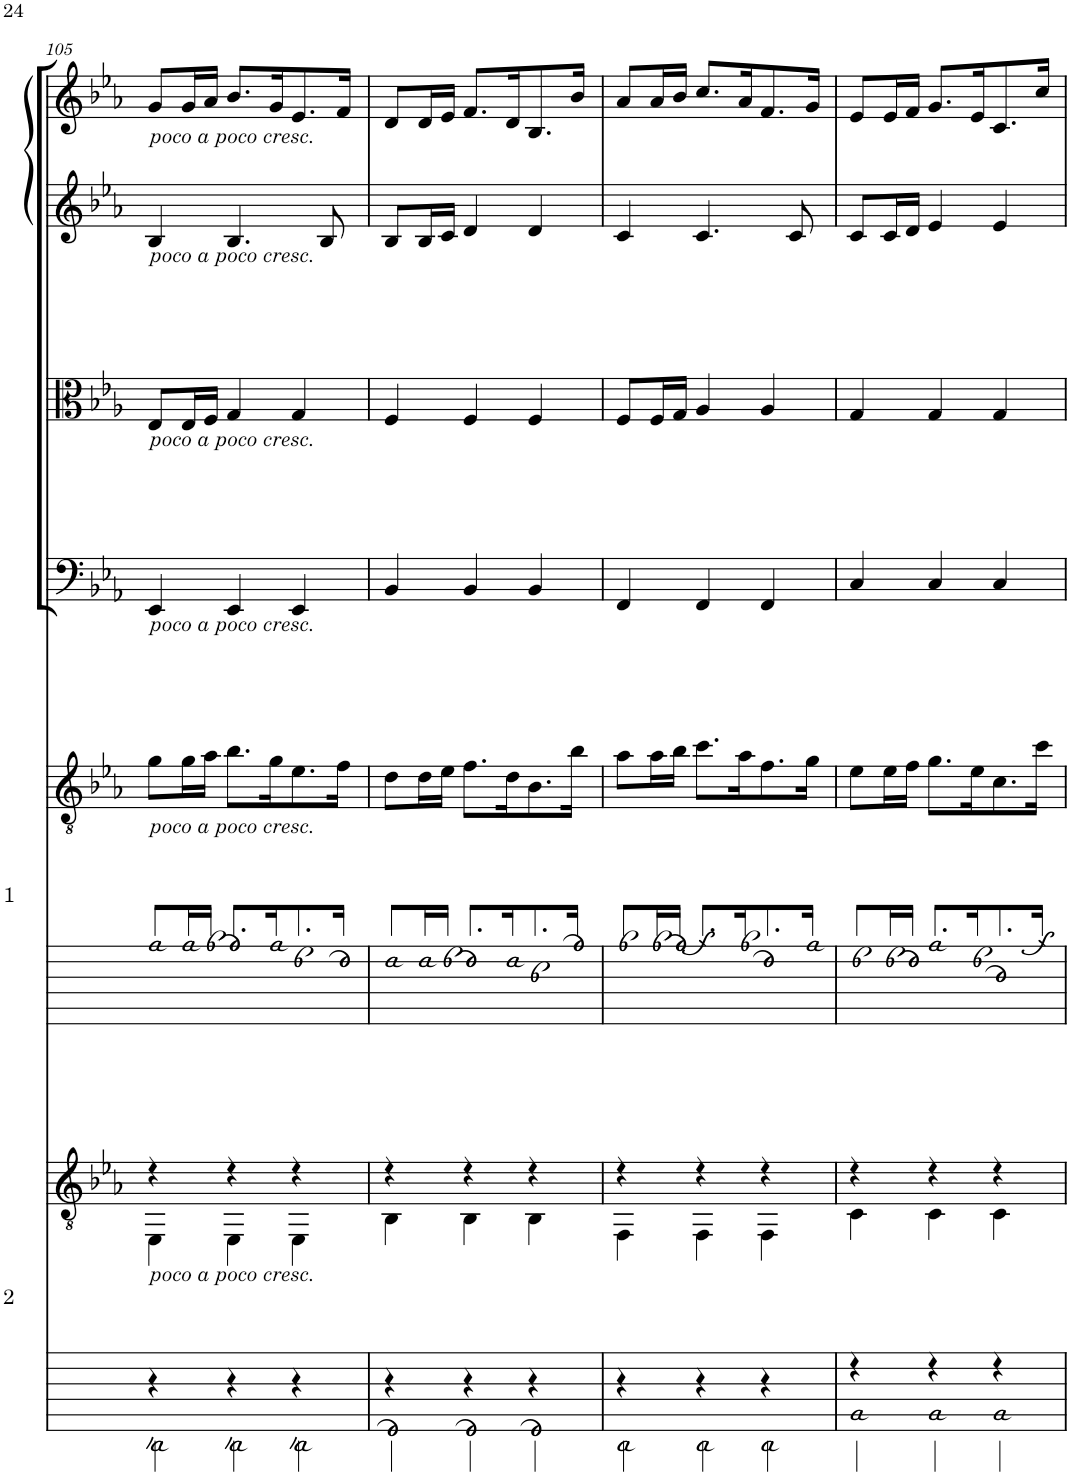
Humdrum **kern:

**kern	**kern	**kern	**kern	**kern	**kern	**kern	**kern
*part6	*part6	*part5	*part5	*part4	*part3	*part2	*part1
*staff8	*staff7	*staff6	*staff5	*staff4	*staff3	*staff2	*staff1
*I"2	*	*I"1	*	*I"Basso  e Continuo	*I"Viola	*I"Violino 2	*I"Violino 1
*	*	*	*	*	*I'Vla	*I'Vln	*I'Vln
!!LO:PB:g=z
*	*clefGv2	*	*clefGv2	*clefF4	*clefC3	*clefG2	*clefG2
*k[b-e-a-]	*k[b-e-a-]	*k[b-e-a-]	*k[b-e-a-]	*k[b-e-a-]	*k[b-e-a-]	*k[b-e-a-]	*k[b-e-a-]
*M3/4	*M3/4	*M3/4	*M3/4	*M3/4	*M3/4	*M3/4	*M3/4
=105	=105	=105	=105	=105	=105	=105	=105
*^	*^	*	*	*	*	*	*
!	!	!	!	!	!	!	!	!	!LO:TX:b:i:t=poco a poco cresc.
!	!	!	!	!	!	!	!	!LO:TX:b:i:t=poco a poco cresc.	!
!	!	!	!	!	!	!	!LO:TX:b:i:t=poco a poco cresc.	!	!
!	!	!	!	!	!	!LO:TX:b:i:t=poco a poco cresc.	!	!	!
!	!	!	!	!	!LO:TX:b:i:t=poco a poco cresc.	!	!	!	!
!	!	!LO:TX:b:i:t=poco a poco cresc.	!	!	!	!	!	!	!
4r	4EE-\	4r	4EE-\	8g/L	8g\L	4EE-/	8E-/L	4B-/	8g/L
.	.	.	.	16g/L	16g\L	.	16E-/L	.	16g/L
.	.	.	.	16a-/JJ	16a-\JJ	.	16F/JJ	.	16a-/JJ
4r	4EE-\	4r	4EE-\	8.b-/L	8.b-\L	4EE-/	4G/	4.B-/	8.b-/L
.	.	.	.	16g/K	16g\K	.	.	.	16g/K
4r	4EE-\	4r	4EE-\	8.e-/	8.e-\	4EE-/	4G/	.	8.e-/
.	.	.	.	.	.	.	.	8B-/	.
.	.	.	.	16f/Jk	16f\Jk	.	.	.	16f/Jk
=106	=106	=106	=106	=106	=106	=106	=106	=106	=106
4r	4BB-\	4r	4BB-\	8d/L	8d\L	4BB-/	4F/	8B-/L	8d/L
.	.	.	.	16d/L	16d\L	.	.	16B-/L	16d/L
.	.	.	.	16e-/JJ	16e-\JJ	.	.	16c/JJ	16e-/JJ
4r	4BB-\	4r	4BB-\	8.f/L	8.f\L	4BB-/	4F/	4d/	8.f/L
.	.	.	.	16d/K	16d\K	.	.	.	16d/K
4r	4BB-\	4r	4BB-\	8.B-/	8.B-\	4BB-/	4F/	4d/	8.B-/
.	.	.	.	16b-/Jk	16b-\Jk	.	.	.	16b-/Jk
=107	=107	=107	=107	=107	=107	=107	=107	=107	=107
4r	4FF\	4r	4FF\	8a-/L	8a-\L	4FF/	8F/L	4c/	8a-/L
.	.	.	.	16a-/L	16a-\L	.	16F/L	.	16a-/L
.	.	.	.	16b-/JJ	16b-\JJ	.	16G/JJ	.	16b-/JJ
4r	4FF\	4r	4FF\	8.cc/L	8.cc\L	4FF/	4A-/	4.c/	8.cc/L
.	.	.	.	16a-/K	16a-\K	.	.	.	16a-/K
4r	4FF\	4r	4FF\	8.f/	8.f\	4FF/	4A-/	.	8.f/
.	.	.	.	.	.	.	.	8c/	.
.	.	.	.	16g/Jk	16g\Jk	.	.	.	16g/Jk
=108	=108	=108	=108	=108	=108	=108	=108	=108	=108
4r	4C\	4r	4C\	8e-/L	8e-\L	4C/	4G/	8c/L	8e-/L
.	.	.	.	16e-/L	16e-\L	.	.	16c/L	16e-/L
.	.	.	.	16f/JJ	16f\JJ	.	.	16d/JJ	16f/JJ
4r	4C\	4r	4C\	8.g/L	8.g\L	4C/	4G/	4e-/	8.g/L
.	.	.	.	16e-/K	16e-\K	.	.	.	16e-/K
4r	4C\	4r	4C\	8.c/	8.c\	4C/	4G/	4e-/	8.c/
.	.	.	.	16cc/Jk	16cc\Jk	.	.	.	16cc/Jk
*v	*v	*	*	*	*	*	*	*	*
*	*v	*v	*	*	*	*	*	*
=	=	=	=	=	=	=	=
*-	*-	*-	*-	*-	*-	*-	*-
